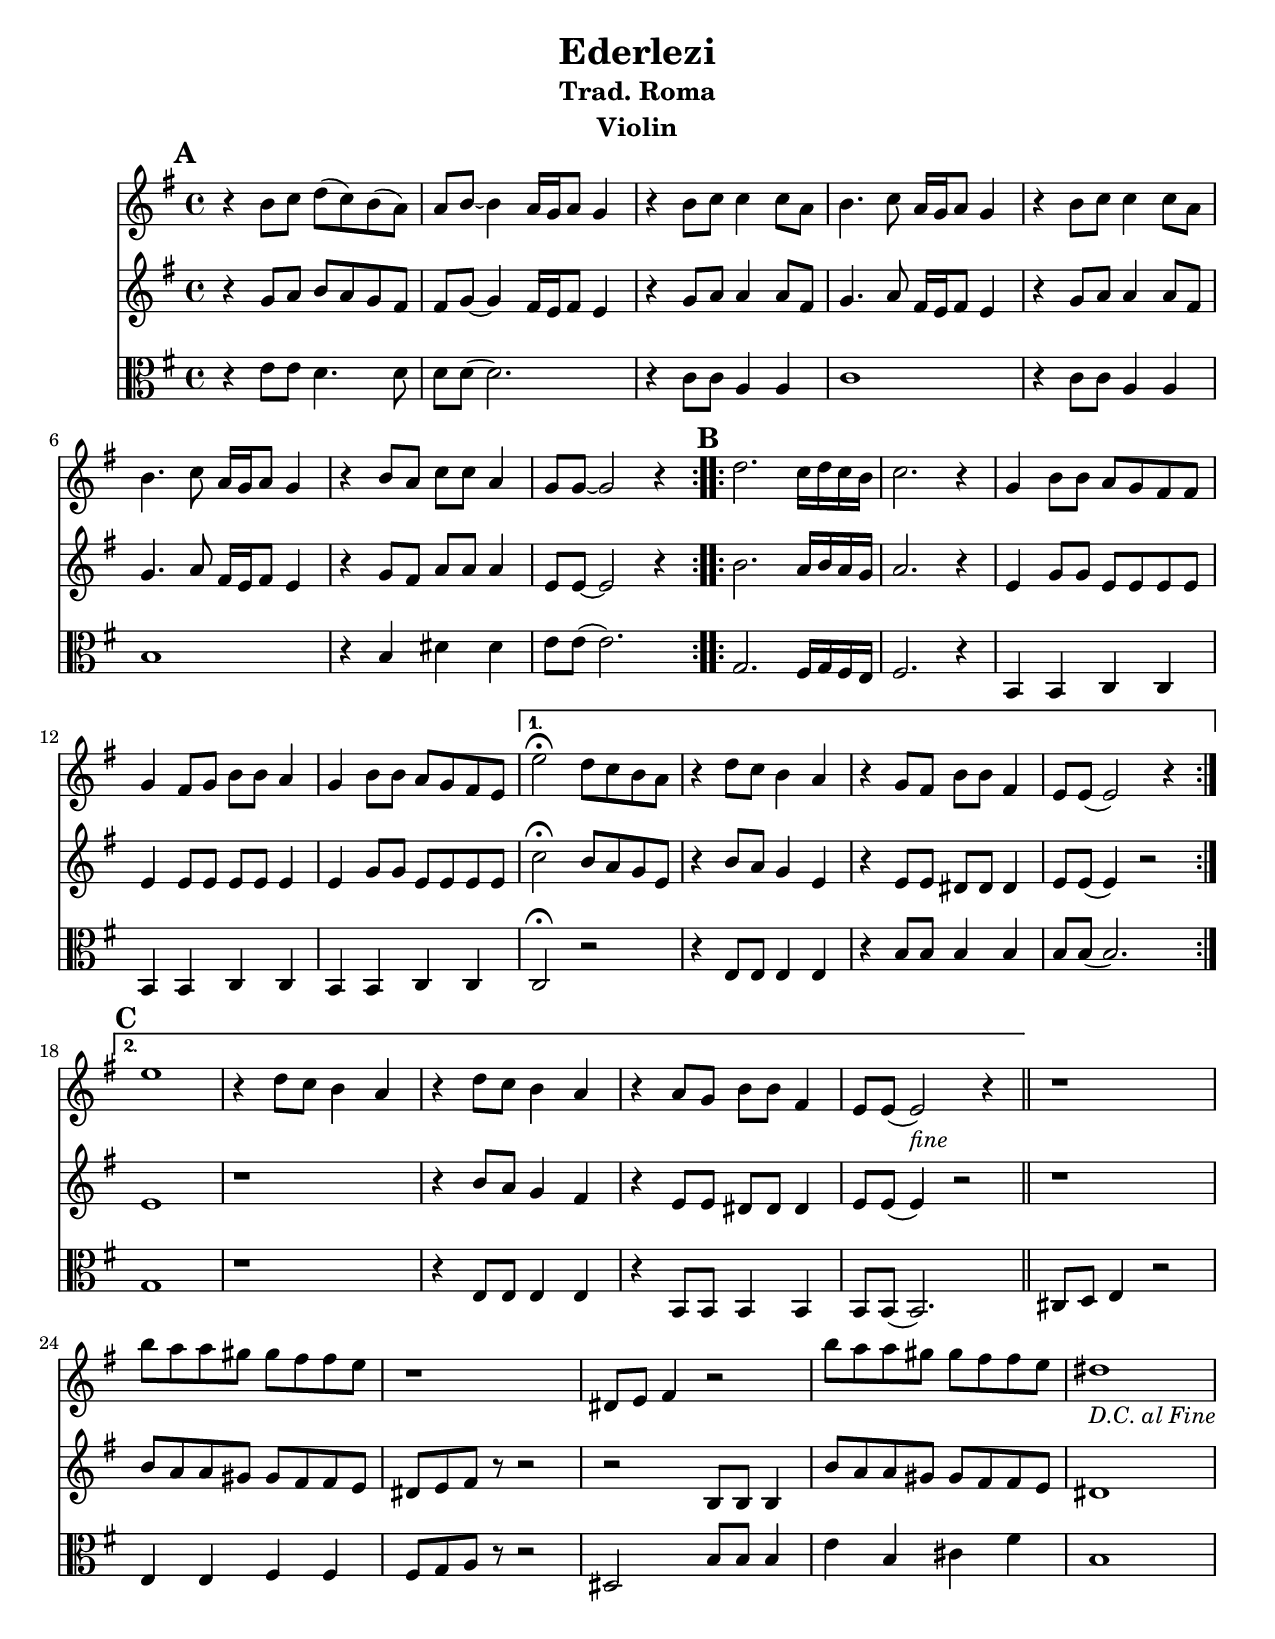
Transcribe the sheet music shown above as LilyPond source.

\version "2.18.0"
\include "english.ly"
%showLastLength = R1*12
\paper{
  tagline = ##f
  print-all-headers = ##t
  #(set-paper-size "letter")
}
date = #(strftime "%d-%m-%Y" (localtime (current-time)))

%\markup{ \italic{ " Updated " \date  }  }

%\markup{ Got something to say? }

global = {
  \clef treble
  \key e \minor
  \time 4/4
  \set Score.markFormatter = #format-mark-box-alphabet
}

%#################################### Melody ########################
primos = \relative c'' {
  \global
  %\partial 16*3 a16 d f   %lead in notes

  \repeat volta 2{
    \mark \default
    r4 b8 c d (c)b (a)
    a8 b~b4     a16 g a8 g4
    r4 b8 c c4 c8 a|
    b4. c8 a16 g a8 g4|

    r4 b8 c c4 c8 a|
    b4. c8 a16 g a8 g4|
    r4 b8 a c c a4|
    g8 g~g2 r4|
  }
  %\alternative { { }{ } }

  \repeat volta 2{
    \mark \default

        d'2. c16 d c b
        c2. r4

    g4 b8 b a g fs fs|
    g4 fs8 g b b a4|
    g4 b8 b a g fs e|
  }
  \alternative {
    {
      e'2 \fermata d8 c b a
      r4 d8 c b4 a
      r4 g8 fs b b fs4|
      e8 e (e2) r4|
    }
    {
      \mark \default
      e'1 |
      r4 d8 c b4 a|
      r4 d8 c b4 a
      r4 a8 g b b fs4|
      e8 e (e2) _\markup{\italic fine} r4| \bar"||"
    }
  }
  r1
  b''8 a a gs gs fs fs e
  r1
  %ds8 e fs r r2
  ds,8 e fs4 r2
  b'8 a a gs gs fs fs e
  ds1 _\markup {\italic {D.C. al Fine}}

}
%***********************************************************
%{
\addlyrics{
  %https://musescore.com/user/35722119/scores/6322876
  Sa o Ro -- ma ba -- bo,
  \repeat unfold 4{\skip2}
  e bak -- ren ch --i --n --  en
  \repeat unfold 4{\skip2}
  A me ch -- o --  -- r -- r -- o,
  \repeat unfold 4{\skip2}
  d -- u -- ral ve --  _ sa -- va
  \repeat unfold 1 {}

  Eh -- e -- e -- e -- e e..
  Sao Ro -- ma, ba -- bo ba -- bo,
  Sao Ro -- ma  o da -- je.
  Sao Ro -- ma, ba -- bo ba -- bo,
  % first end
  E.. Er -- de -- le -- zi
  Er -- de -- le -- zi
  Sa -- o Ro -- ma  o da -- je.
 % 2nd end
  E.. Er -- de -- le -- zi
  Er -- de -- le -- zi
  Sa -- o Ro -- ma  o da -- je.

}
\addlyrics{
Sa me a -- ma -- la _
\repeat unfold 4{\skip2}
o -- ro khe -- le -- _ na
\repeat unfold 5{\skip2}
o -- ro khe -- le -- _ na,
\repeat unfold 5{\skip2}
di -- ve ke -- re -- _  na
}
%}
%***********************************************

secund = \relative c'' {
  \global
  %\partial 16*3 a16 d f   %lead in notes

  \repeat volta 2{
    \mark \default
    r4 g8 a b a g fs
    fs8 g~g4 fs16 e fs8 e4|
    r4 g8 a a4 a8 fs|
    g4. a8 fs16 e fs8 e4|

    r4 g8 a a4 a8 fs
    g4. a8 fs16 e fs8 e4|
    r4 g8 fs a a a4|
    e8 e~e2 r4|
  }
  %\alternative { { }{ } }

  \repeat volta 2{
    \mark \default
   b'2. a16 b a g|
        a2. r4|


    e4 g8 g e e e e|
    e4 e8 e e e e4
    e4 g8 g e e e e|
  }
  \alternative {
    {
      c'2 \fermata b8 a g e
      r4 b'8 a g4 e
      r4 e8 e ds ds ds4
      e8 e (e4) r2
    }
    {
      e1
      r1
      r4 b'8 a g4 fs
      r4 e8 e ds ds ds4
      e8 e(e4) r2
    }
  }
  r1
  %ds8 e fs4 r2
  b'8 a a gs gs fs fs e
  ds8 e fs r r2
  r2 b,8 b b4
  b'8 a a gs gs fs fs e
  ds1
}
third = \relative c'' {
  \global
  \clef alto
 r4 e,8 e d4. d8|
 d8 d(d2.)|
 r4 c8 c a4 a
 c1r4 c8 c a4 a
 b1|
 r4 b ds ds
 e8 e(e2.)
%% bar
 g,2. fs16 g fs e|
    fs2. r4|
 b,4 b c c
 b4 b c c
 b4 b c c
 c2 \fermata r
 r4 e8 e e4 e
 r4 b'8 b b4 b
 b8 b (b2.)
 g1
 r1
 r4 e8 e e4 e
 r4 b8 b b4 b
 b8 b (b2.)
 cs8 d e4 r2
 e4 e fs fs
 fs8 g a r r2
 ds,2 b'8 b b4
 e4 b cs fs
 b,1

}
%################################# Chords #######################
%{
harmonies = \chordmode {
  e2:m
  d2
  g1
  a1:m
  c1
  a1:m
  e2:m
  d2
  g2
  b2:7
  e1:m
  %B
  g1
  a1:m
  e2:m
  a2:m
  e2:m
  a2:m % 12
  e2:m a2:m
  %ending 1 and 2
  c1 a1:m
  g2 b2:7
  e1:m
  c1*2 a1:m
  g2 b2:7
  e1:m
  %end part
  b1
  e2 fs2:7
  b1*2
  e2 fs2:7
  b1
}

%}
\score {
  <<
    \new ChordNames {
      \set chordChanges = ##f
     % \harmonies
    }
    \new Staff
    \primos
    \new Staff \secund
    %\new Staff \partcombine \primos \secund
    \new Staff \third
  >>
  \header{
    title= "Ederlezi"
    subtitle="Trad. Roma"
    composer= ""
    instrument = "Violin"
    arranger= ""
  }
  \midi{\tempo 4 = 120}
  \layout{indent = 1.0\cm}
}
%{
% more verses:
\markup{}
\markup {
  \fill-line {
    \hspace #0.1 % distance from left margin
    \column {
      \line { "1."
	\column {
	  ""
	}
      }
      \hspace #0.2 % vertical distance between verses
      \line { "2."
	\column {
	 ""
	}
      }
    }
    \hspace #0.1  % horiz. distance between columns
    \column {
      \line { "3."
	\column {
	  ""
	}
      }
      \hspace #0.2 % distance between verses
      \line { "4."
	\column {
	 ""
	}
      }
    }
    \hspace #0.1 % distance to right margin
  }
}

%}


%{
https://www.youtube.com/watch?v=yGuCqAfxNqU
 Sa o Roma babo,
E bakren cinen.
A me coro, dural besava.
A a daje, amaro dive.
Amaro dive erdelezi.
Ediwado babo, amenge bakro.
Sa o Roma, babo.
E bakren cinen. Eeee...j,
Sa o Roma, babo babo,
Sa o Roma daje. Sa o Roma, babo babo,
E.. Erdelezi. Erdelezi,
Sa o Roma Daje. Eeee...
Sa o Roma, babo babo,
Sa o Roma daje.
Sa o Roma, babo babo,
 Eeee... Erdelezi, Erdelezi.
Sa o Roma Daje

***************

LYRICS IN ROMANI
Sa me amala oro khelena Oro khelena,
dive kerena
Sa o Roma daje
Sa o Roma babo babo
Sa o Roma o daje Sa o Roma babo babo Ej, Ederlezi Ederlezi
 Sa o Roma daje Amaro dive Amaro dive,
Ederlezi Sa me amala oro khelena Oro khelena, dive kerena Sa o Roma daje Sa o Roma babo babo Sa o Roma daje Sa o Roma babo babo Ej, Ederlezi Ederlezi Sa o Roma daje Sa me amala oro khelena Oro khelena, dive kerena Sa o Roma babo, e bakren chinen Amaro dive E devado babo Sa o Roma babo babo Sa o Roma o daje Sa o Roma babo babo Ej, Ederlezi Ederlezi Sa o Roma daje Sa o Roma babo babo Sa o Roma o daje Sa o Roma babo babo Ederlezi Ederlezi Sa o Roma daje LYRICS IN ENGLISH All my friends are dancing the oro Dancing the oro, celebrating the day Dancing the oro, celebrating the day All the Roma, dad, dad All the Roma, mommy All the Roma, dad, dad Oh! Ederlezi Ederlezi All the Roma, mommy Our day Our day, Ederlezi All my friends are dancing the oro Dancing the oro, celebrating the day All the Roma, mommy All the Roma, dad, dad All the Roma, mommy All the Roma, dad, dad Oh! Ederlezi Ederlezi All the Roma, mommy All my friends are dancing the oro Dancing the oro, celebrating the day All the Roma, dad, slaughter lambs Our day They give us, Dad, All the Roma, dad, dad All the Roma, mommy All the Roma, dad, dad Oh! Ederlezi Ederlezi All the Roma, mommy All the Roma, dad, dad All the Roma, mommy All the Roma, dad, dad Ederlezi Ederlezi All the Roma, mommy LYRICS IN TURKISH Tüm arkadaşlarım hora oynuyor Hora oynayıp bugünü kutluyorlar Tüm Roma, anneciğim Tüm Roma, baba, baba Tüm Roma, anneciğim Tüm Roma, baba, baba Ey, Ederlezi Ederlezi Tüm Roma, anneciğim Bizim günümüz Bizim günümüz, Ederlezi Tüm arkadaşlarım hora oynuyor Hora oynayıp bugünü kutluyorlar Tüm Roma, anneciğim Tüm Roma, baba, baba Tüm Roma, anneciğim Tüm Roma, baba, baba Ey, Ederlezi Ederlezi Tüm Roma, anneciğim Tüm arkadaşlarım hora oynuyor Hora oynayıp bugünü kutluyorlar Tüm Roma, baba, kuzu avlıyor Bizim günümüz Bize, baba, Tüm Roma, baba, baba Tüm Roma, anneciğim Tüm Roma, baba, baba Ey, Ederlezi Ederlezi Tüm Roma, anneciğim Tüm Roma, baba, baba Tüm Roma, anneciğim Tüm Roma, baba, baba Ederlezi Ederlezi Tüm Roma, anneciğim LYRICS IN FRENCH Tous mes amis dansent l'oro Ils dansent l'oro, ils fêtent le jour Tous les Roms, maman Tous les Roms, papa, papa Tous les Roms, maman Tous les Roms, papa, papa Ô! Ederlezi Ederlezi Tous les Roms, maman Notre jour Notre jour, Ederlezi Tous mes amis dansent l'oro Ils dansent l'oro, ils fêtent le jour Tous les Roms, maman Tous les Roms, papa, papa Tous les Roms, maman Tous les Roms, papa, papa Ô! Ederlezi Ederlezi Tous les Roms, maman Tous mes amis dansent l'oro Ils dansent l'oro, ils fêtent le jour Tous les Roms, papa, sacrifient l'agneau Notre jour Ils nous donnent, Papa Tous les Roms, papa, papa Tous les Roms, maman Tous les Roms, papa, papa Ô! Ederlezi Ederlezi Tous les Roms, maman Tous les Roms, papa, papa Tous les Roms, maman Tous les Roms, papa, papa Ederlezi Ederlezi Tous les Roms, maman LYRICS IN PORTUGUESE Todos os meus amigos dançam o oro Dançam o oro, celebram o dia Toda a Roma mamãe Toda a Roma papai, papai Toda a Roma mamãe Toda a Roma papai, papai Ó! Ederlezi Ederlezi Toda a Roma mamãe Nosso dia Nosso dia, Ederlezi Todos os meus amigos dançam o oro Dançam o oro, celebram o dia Toda a Roma mamãe Toda a Roma papai, papai Toda a Roma mamãe Toda a Roma papai, papai Ó! Ederlezi Ederlezi Toda a Roma mamãe Todos os meus amigos dançam o oro Dançam o oro, celebram o dia Toda a Roma, papai, sacrifica cordeiros Nosso dia Oferecemos, papai, Toda a Roma papai, papai Toda a Roma mamãe Toda a Roma papai, papai Ó! Ederlezi Ederlezi Toda a Roma mamãe Toda a Roma papai, papai Toda a Roma mamãe Toda a Roma papai, papai Ederlezi Ederlezi Toda a Roma mamãe

%}